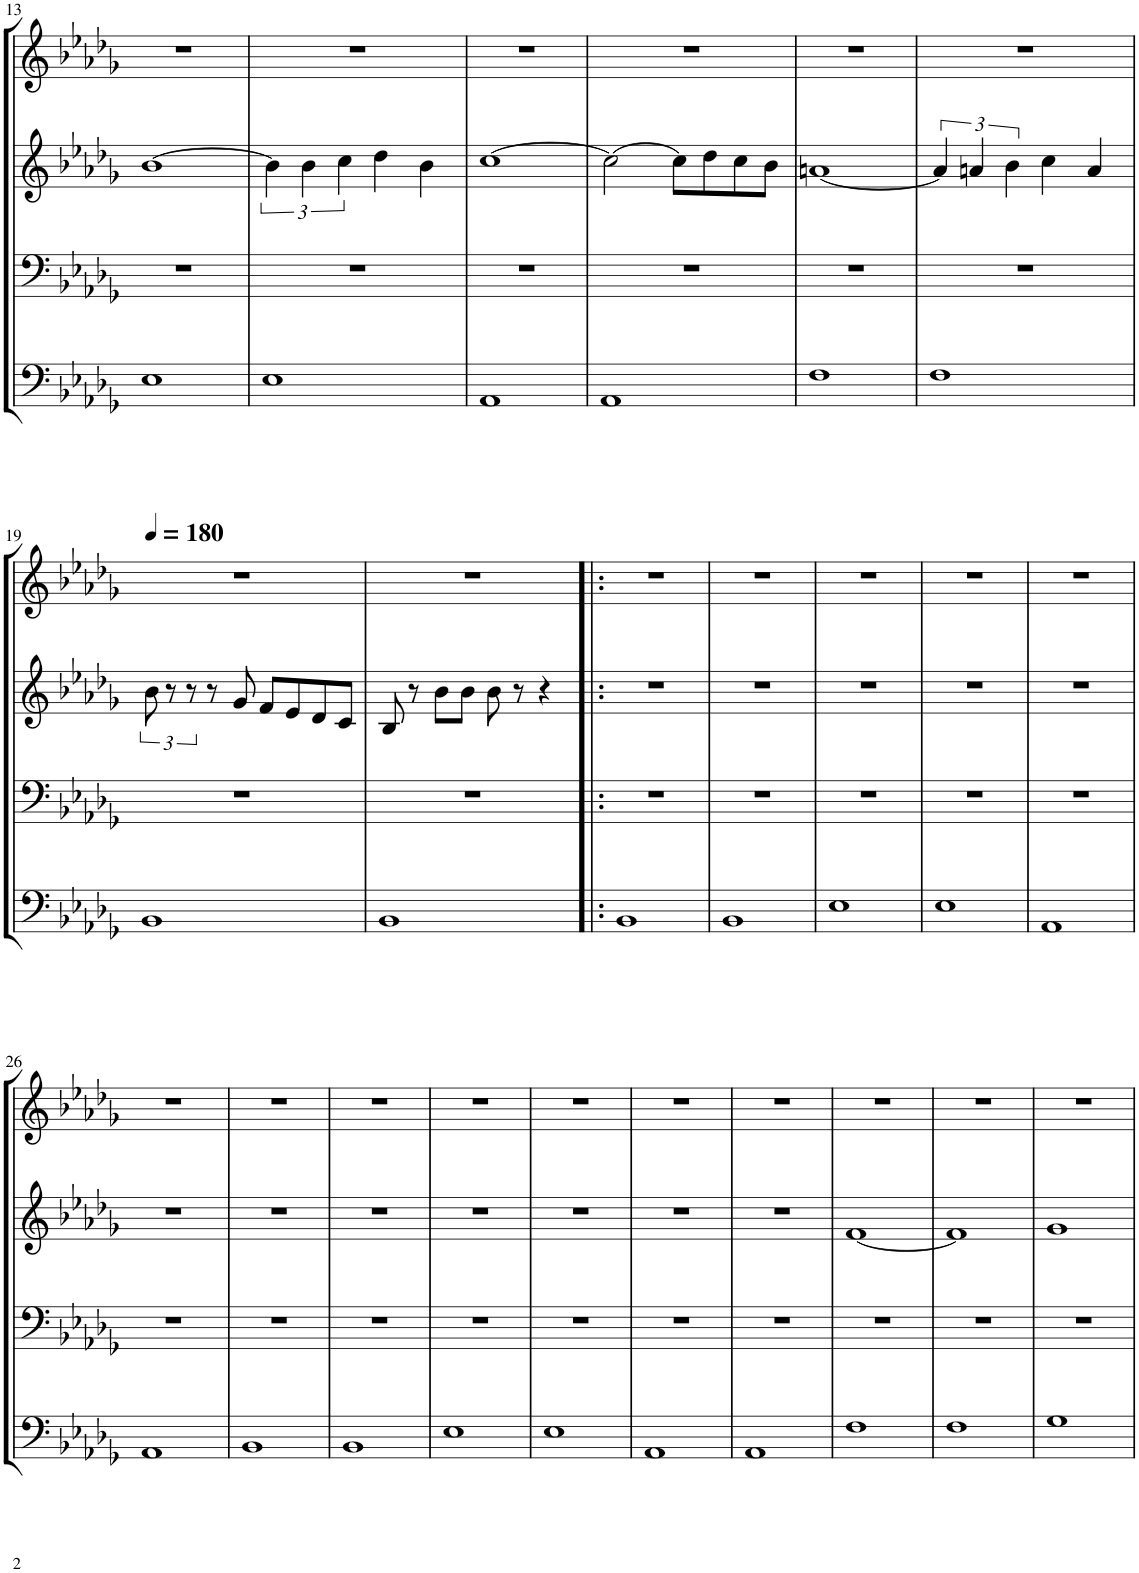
**kern	**kern	**kern	**kern
*part4	*part3	*part2	*part1
*staff4	*staff3	*staff2	*staff1
*I"Tuba	*I"Trombone	*I"Bb Trumpet 2	*I"Bb Trumpet 1
*I'Tba	*I'Trb	*I'Tpt	*I'Tpt
!!LO:PB:g=z
*clefF4	*clefF4	*clefG2	*clefG2
*	*	*ITrd1c2	*ITrd1c2
*k[b-e-a-d-g-]	*k[b-e-a-d-g-]	*k[b-e-a-d-g-]	*k[b-e-a-d-g-]
*M4/4	*M4/4	*M4/4	*M4/4
=13	=13	=13	=13
1E-	1r	[1b-	1r
=14	=14	=14	=14
1E-	1r	6b-\]	1r
.	.	6b-\	.
.	.	6cc\	.
.	.	4dd-\	.
.	.	4b-\	.
=15	=15	=15	=15
1AA-	1r	[1cc	1r
=16	=16	=16	=16
1AA-	1r	2cc\_	1r
.	.	8cc\L]	.
.	.	8dd-\	.
.	.	8cc\	.
.	.	8b-\J	.
=17	=17	=17	=17
1F	1r	[1an	1r
=18	=18	=18	=18
1F	1r	6a/]	1r
.	.	6an/	.
.	.	6b-\	.
.	.	4cc\	.
.	.	4a/	.
!!LO:LB:g=z
=19	=19	=19	=19
*	*	*	*MM180
1BB-	1r	12b-\	1r
.	.	12r	.
.	.	12r	.
.	.	8r	.
.	.	8g-/	.
.	.	8f/L	.
.	.	8e-/	.
.	.	8d-/	.
.	.	8c/J	.
=20	=20	=20	=20
1BB-	1r	8B-/	1r
.	.	8r	.
.	.	8b-\L	.
.	.	8b-\J	.
.	.	8b-\	.
.	.	8r	.
.	.	4r	.
=21!|:	=21!|:	=21!|:	=21!|:
1BB-	1r	1r	1r
=22	=22	=22	=22
1BB-	1r	1r	1r
=23	=23	=23	=23
1E-	1r	1r	1r
=24	=24	=24	=24
1E-	1r	1r	1r
=25	=25	=25	=25
1AA-	1r	1r	1r
!!LO:LB:g=z
=26	=26	=26	=26
1AA-	1r	1r	1r
=27	=27	=27	=27
1BB-	1r	1r	1r
=28	=28	=28	=28
1BB-	1r	1r	1r
=29	=29	=29	=29
1E-	1r	1r	1r
=30	=30	=30	=30
1E-	1r	1r	1r
=31	=31	=31	=31
1AA-	1r	1r	1r
=32	=32	=32	=32
1AA-	1r	1r	1r
=33	=33	=33	=33
1F	1r	[1f	1r
=34	=34	=34	=34
1F	1r	1f]	1r
=35	=35	=35	=35
1G-	1r	1g-	1r
=	=	=	=
*-	*-	*-	*-
